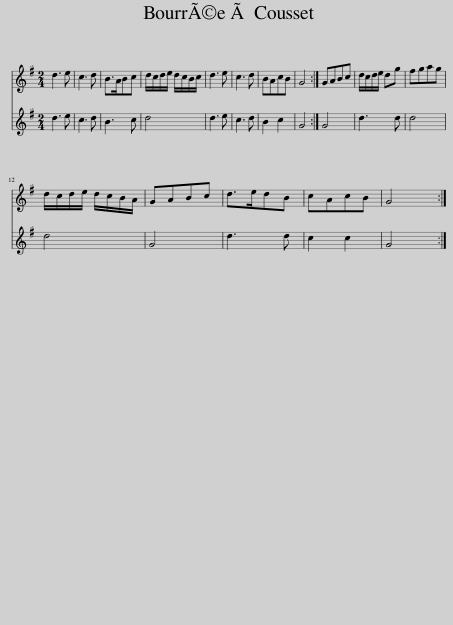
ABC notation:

X:1
%%score 1 2
L:1/8
M:2/4
I:linebreak $
K:G
V:1 treble
V:2 treble
V:1
 d3 e | c3 d | B>ABc | d/c/d/e/ d/c/B/c/ | d3 e | %5
 c3 d | BAcB | G4 :| GABc | d/c/d/e/ dg | %10
 fgag |$ d/c/d/e/ d/c/B/A/ | GABc | d>edB | cAcB | %15
 G4 :| %16
V:2
 d3 e | c3 d | B3 c | d4 | d3 e | %5
 c3 d | B2 c2 | G4 :| G4 | d3 d | %10
 d4 |$ d4 | G4 | d3 d | c2 c2 | %15
 G4 :| %16
